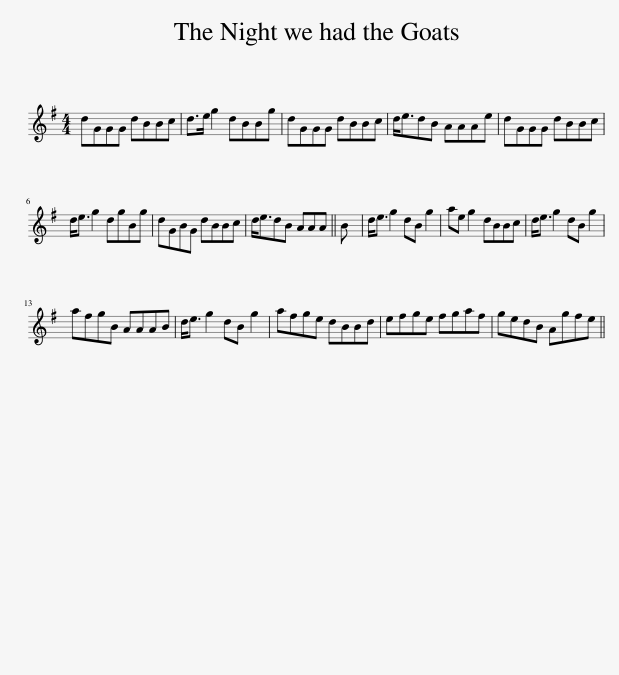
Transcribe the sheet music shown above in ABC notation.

X:1
L:1/8
M:4/4
I:linebreak $
K:G
V:1 treble
V:1
 dGGG dBBc | d>e g2 dBBg | dGGG dBBc | d<edB AAAe | dGGG dBBc |$ %5
 d<e g2 dgBg | dGBG dBBc | d<edB AAA || B | d<e g2 dB g2 | %10
 ae g2 dBBc | d<e g2 dB g2 |$ afgB AAAB | d<e g2 dB g2 | afge dBBd | %15
 efge fgaf | gedB Agfe || %17
